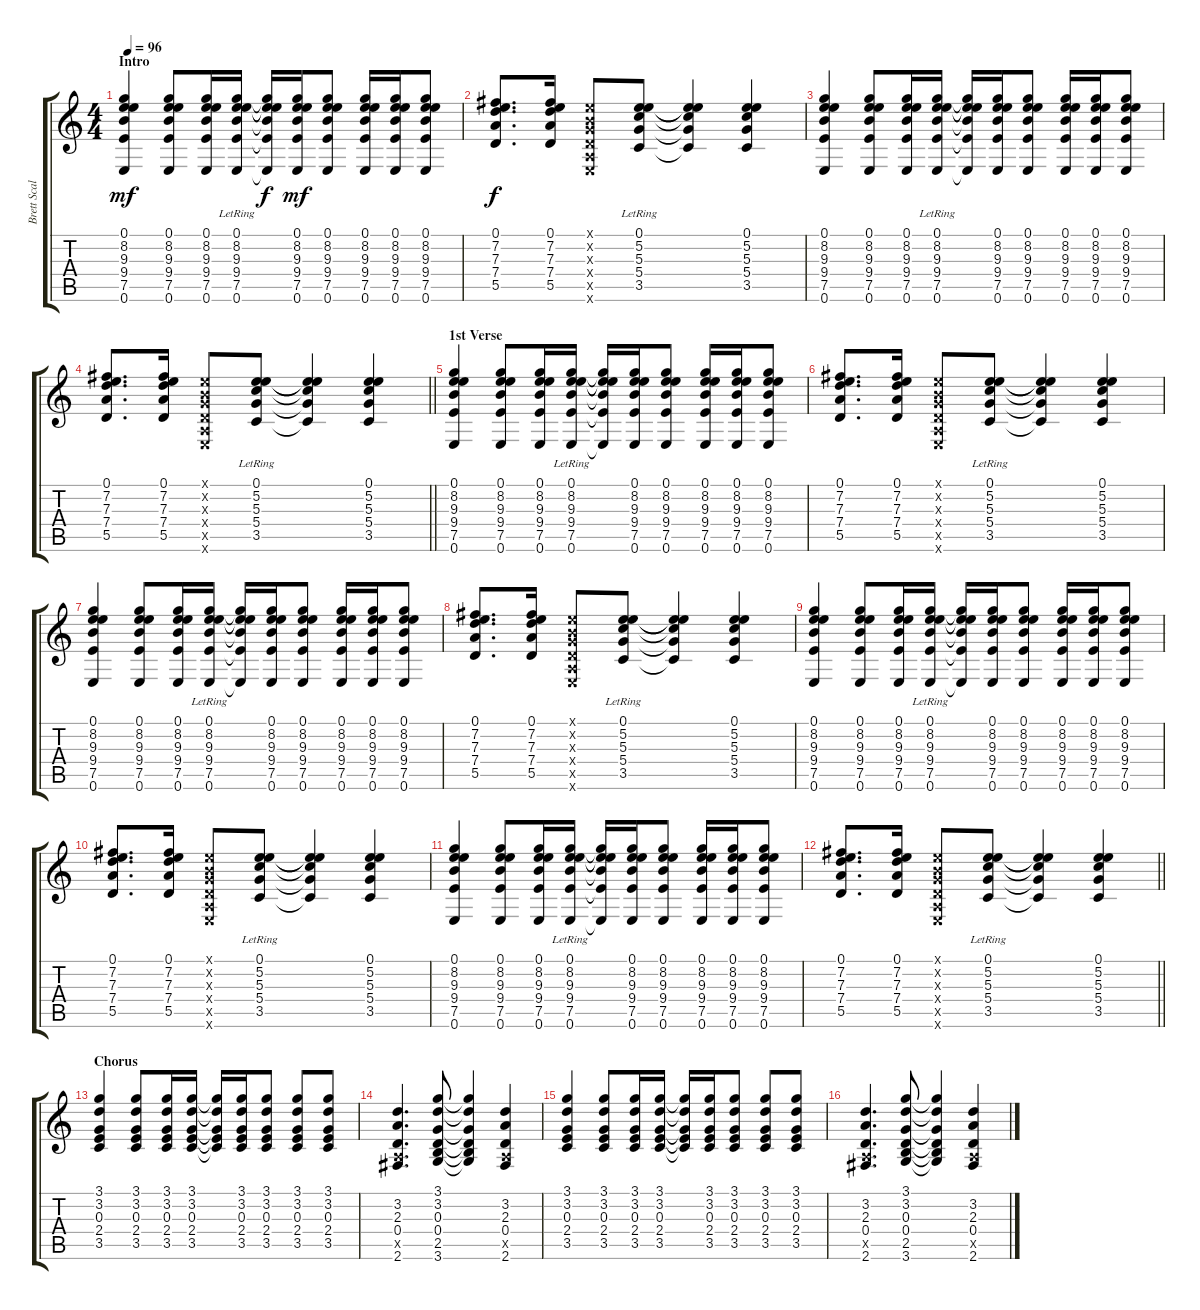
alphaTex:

\track ("Brett Scallions (Rhythm Guitar)" "Brett Scal") {instrument electricguitarclean}
\staff {score tabs}
\tuning (E4 B3 G3 D3 A2 E2) {hide}
\ts (4 4)
\section ("" "Intro")
\tempo 96
\clef g2
\ks c
(0.1 8.2 9.3 9.4 7.5 0.6).4{dy mf instrument electricguitarclean} (0.1 8.2 9.3 9.4 7.5 0.6).8 (0.1 8.2 9.3 9.4 7.5 0.6).16 (0.1{lr} 8.2{lr} 9.3{lr} 9.4{lr} 7.5{lr} 0.6{lr}).16 (0.1{t} 8.2{t} 9.3{t} 9.4{t} 7.5{t} 0.6{t}).16{dy f} (0.1 8.2 9.3 9.4 7.5 0.6).16{dy mf} (0.1 8.2 9.3 9.4 7.5 0.6).8 (0.1 8.2 9.3 9.4 7.5 0.6).16 (0.1 8.2 9.3 9.4 7.5 0.6).16 (0.1 8.2 9.3 9.4 7.5 0.6).8 |
(0.1 7.2 7.3 7.4 5.5).8{d dy f} (0.1 7.2 7.3 7.4 5.5).16 (0.1{x} 0.2{x} 0.3{x} 0.4{x} 0.5{x} 0.6{x}).8 (0.1{lr} 5.2{lr} 5.3{lr} 5.4{lr} 3.5{lr}).8 (0.1{t} 5.2{t} 5.3{t} 5.4{t} 3.5{t}).4 (0.1 5.2 5.3 5.4 3.5).4 |
(0.1 8.2 9.3 9.4 7.5 0.6).4 (0.1 8.2 9.3 9.4 7.5 0.6).8 (0.1 8.2 9.3 9.4 7.5 0.6).16 (0.1{lr} 8.2{lr} 9.3{lr} 9.4{lr} 7.5{lr} 0.6{lr}).16 (0.1{t} 8.2{t} 9.3{t} 9.4{t} 7.5{t} 0.6{t}).16 (0.1 8.2 9.3 9.4 7.5 0.6).16 (0.1 8.2 9.3 9.4 7.5 0.6).8 (0.1 8.2 9.3 9.4 7.5 0.6).16 (0.1 8.2 9.3 9.4 7.5 0.6).16 (0.1 8.2 9.3 9.4 7.5 0.6).8 |
\barLineRight lightlight
(0.1 7.2 7.3 7.4 5.5).8{d} (0.1 7.2 7.3 7.4 5.5).16 (0.1{x} 0.2{x} 0.3{x} 0.4{x} 0.5{x} 0.6{x}).8 (0.1{lr} 5.2{lr} 5.3{lr} 5.4{lr} 3.5{lr}).8 (0.1{t} 5.2{t} 5.3{t} 5.4{t} 3.5{t}).4 (0.1 5.2 5.3 5.4 3.5).4 |
\section ("" "1st Verse")
(0.1 8.2 9.3 9.4 7.5 0.6).4 (0.1 8.2 9.3 9.4 7.5 0.6).8 (0.1 8.2 9.3 9.4 7.5 0.6).16 (0.1{lr} 8.2{lr} 9.3{lr} 9.4{lr} 7.5{lr} 0.6{lr}).16 (0.1{t} 8.2{t} 9.3{t} 9.4{t} 7.5{t} 0.6{t}).16 (0.1 8.2 9.3 9.4 7.5 0.6).16 (0.1 8.2 9.3 9.4 7.5 0.6).8 (0.1 8.2 9.3 9.4 7.5 0.6).16 (0.1 8.2 9.3 9.4 7.5 0.6).16 (0.1 8.2 9.3 9.4 7.5 0.6).8 |
(0.1 7.2 7.3 7.4 5.5).8{d} (0.1 7.2 7.3 7.4 5.5).16 (0.1{x} 0.2{x} 0.3{x} 0.4{x} 0.5{x} 0.6{x}).8 (0.1{lr} 5.2{lr} 5.3{lr} 5.4{lr} 3.5{lr}).8 (0.1{t} 5.2{t} 5.3{t} 5.4{t} 3.5{t}).4 (0.1 5.2 5.3 5.4 3.5).4 |
(0.1 8.2 9.3 9.4 7.5 0.6).4 (0.1 8.2 9.3 9.4 7.5 0.6).8 (0.1 8.2 9.3 9.4 7.5 0.6).16 (0.1{lr} 8.2{lr} 9.3{lr} 9.4{lr} 7.5{lr} 0.6{lr}).16 (0.1{t} 8.2{t} 9.3{t} 9.4{t} 7.5{t} 0.6{t}).16 (0.1 8.2 9.3 9.4 7.5 0.6).16 (0.1 8.2 9.3 9.4 7.5 0.6).8 (0.1 8.2 9.3 9.4 7.5 0.6).16 (0.1 8.2 9.3 9.4 7.5 0.6).16 (0.1 8.2 9.3 9.4 7.5 0.6).8 |
(0.1 7.2 7.3 7.4 5.5).8{d} (0.1 7.2 7.3 7.4 5.5).16 (0.1{x} 0.2{x} 0.3{x} 0.4{x} 0.5{x} 0.6{x}).8 (0.1{lr} 5.2{lr} 5.3{lr} 5.4{lr} 3.5{lr}).8 (0.1{t} 5.2{t} 5.3{t} 5.4{t} 3.5{t}).4 (0.1 5.2 5.3 5.4 3.5).4 |
(0.1 8.2 9.3 9.4 7.5 0.6).4 (0.1 8.2 9.3 9.4 7.5 0.6).8 (0.1 8.2 9.3 9.4 7.5 0.6).16 (0.1{lr} 8.2{lr} 9.3{lr} 9.4{lr} 7.5{lr} 0.6{lr}).16 (0.1{t} 8.2{t} 9.3{t} 9.4{t} 7.5{t} 0.6{t}).16 (0.1 8.2 9.3 9.4 7.5 0.6).16 (0.1 8.2 9.3 9.4 7.5 0.6).8 (0.1 8.2 9.3 9.4 7.5 0.6).16 (0.1 8.2 9.3 9.4 7.5 0.6).16 (0.1 8.2 9.3 9.4 7.5 0.6).8 |
(0.1 7.2 7.3 7.4 5.5).8{d} (0.1 7.2 7.3 7.4 5.5).16 (0.1{x} 0.2{x} 0.3{x} 0.4{x} 0.5{x} 0.6{x}).8 (0.1{lr} 5.2{lr} 5.3{lr} 5.4{lr} 3.5{lr}).8 (0.1{t} 5.2{t} 5.3{t} 5.4{t} 3.5{t}).4 (0.1 5.2 5.3 5.4 3.5).4 |
(0.1 8.2 9.3 9.4 7.5 0.6).4 (0.1 8.2 9.3 9.4 7.5 0.6).8 (0.1 8.2 9.3 9.4 7.5 0.6).16 (0.1{lr} 8.2{lr} 9.3{lr} 9.4{lr} 7.5{lr} 0.6{lr}).16 (0.1{t} 8.2{t} 9.3{t} 9.4{t} 7.5{t} 0.6{t}).16 (0.1 8.2 9.3 9.4 7.5 0.6).16 (0.1 8.2 9.3 9.4 7.5 0.6).8 (0.1 8.2 9.3 9.4 7.5 0.6).16 (0.1 8.2 9.3 9.4 7.5 0.6).16 (0.1 8.2 9.3 9.4 7.5 0.6).8 |
\barLineRight lightlight
(0.1 7.2 7.3 7.4 5.5).8{d} (0.1 7.2 7.3 7.4 5.5).16 (0.1{x} 0.2{x} 0.3{x} 0.4{x} 0.5{x} 0.6{x}).8 (0.1{lr} 5.2{lr} 5.3{lr} 5.4{lr} 3.5{lr}).8 (0.1{t} 5.2{t} 5.3{t} 5.4{t} 3.5{t}).4 (0.1 5.2 5.3 5.4 3.5).4 |
\section ("" "Chorus")
(3.1 3.2 0.3 2.4 3.5).4 (3.1 3.2 0.3 2.4 3.5).8 (3.1 3.2 0.3 2.4 3.5).16 (3.1 3.2 0.3 2.4 3.5).16 (3.1{t} 3.2{t} 0.3{t} 2.4{t} 3.5{t}).16 (3.1 3.2 0.3 2.4 3.5).16 (3.1 3.2 0.3 2.4 3.5).8 (3.1 3.2 0.3 2.4 3.5).8 (3.1 3.2 0.3 2.4 3.5).8 |
(3.2 2.3 0.4 0.5{x} 2.6).4{d} (3.1 3.2 0.3 0.4 2.5 3.6).8 (3.1{t} 3.2{t} 0.3{t} 0.4{t} 2.5{t} 3.6{t}).4 (3.2 2.3 0.4 0.5{x} 2.6).4 |
(3.1 3.2 0.3 2.4 3.5).4 (3.1 3.2 0.3 2.4 3.5).8 (3.1 3.2 0.3 2.4 3.5).16 (3.1 3.2 0.3 2.4 3.5).16 (3.1{t} 3.2{t} 0.3{t} 2.4{t} 3.5{t}).16 (3.1 3.2 0.3 2.4 3.5).16 (3.1 3.2 0.3 2.4 3.5).8 (3.1 3.2 0.3 2.4 3.5).8 (3.1 3.2 0.3 2.4 3.5).8 |
(3.2 2.3 0.4 0.5{x} 2.6).4{d} (3.1 3.2 0.3 0.4 2.5 3.6).8 (3.1{t} 3.2{t} 0.3{t} 0.4{t} 2.5{t} 3.6{t}).4 (3.2 2.3 0.4 0.5{x} 2.6).4
